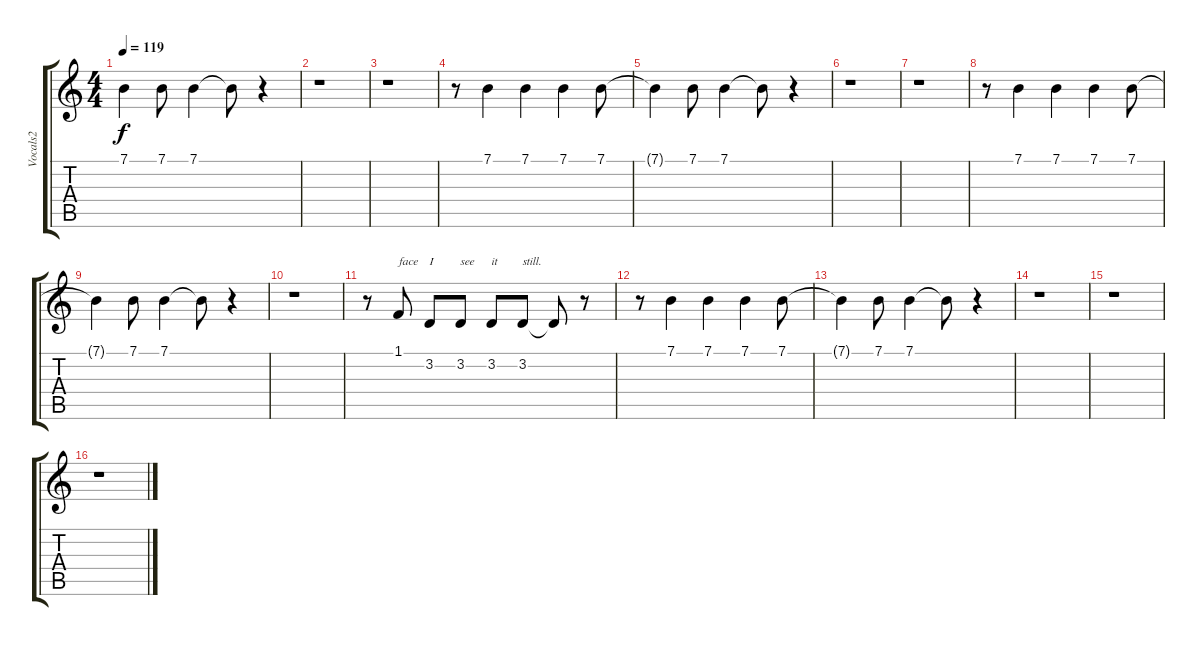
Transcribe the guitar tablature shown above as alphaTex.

\track ("Vocals2" "Vocals2") {instrument choiraahs}
\staff {score tabs}
\tuning (E4 B3 G3 D3 A2 E2) {hide}
\ts (4 4)
\tempo 119
\clef g2
\ks c
7.1{t}.4{dy f} 7.1.8 7.1.4 7.1{t}.8 r.4 |
r.1 |
r.1 |
r.8 7.1.4 7.1.4 7.1.4 7.1.8 |
7.1{t}.4 7.1.8 7.1.4 7.1{t}.8 r.4 |
r.1 |
r.1 |
r.8 7.1.4 7.1.4 7.1.4 7.1.8 |
7.1{t}.4 7.1.8 7.1.4 7.1{t}.8 r.4 |
r.1 |
r.8 1.1.8{txt "face"} 3.2.8{txt "I"} 3.2.8{txt "see"} 3.2.8{txt "it"} 3.2.8{txt "still."} 3.2{t}.8 r.8 |
r.8 7.1.4 7.1.4 7.1.4 7.1.8 |
7.1{t}.4 7.1.8 7.1.4 7.1{t}.8 r.4 |
r.1 |
r.1 |
r.1
